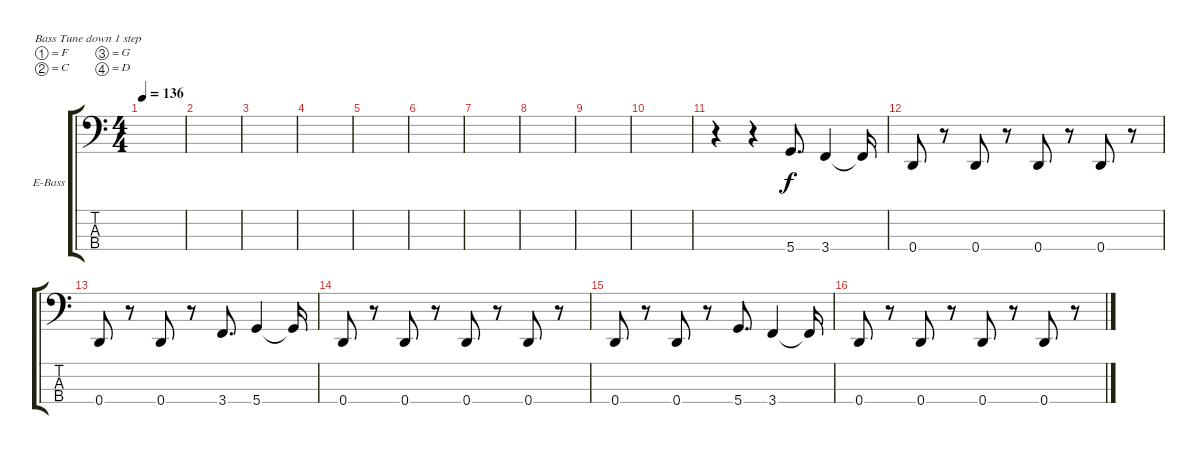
\defaultSystemsLayout 4
\bracketExtendMode groupsimilarinstruments
\firstSystemTrackNameOrientation horizontal
\otherSystemsTrackNameOrientation horizontal
\track ("Electric Bass" "E-Bass") {instrument electricbassfinger}
\staff {score tabs}
\tuning (F2 C2 G1 D1)
\ts (4 4)
\tempo 136
\clef f4
\scale
0.487395
\ks c
|
\scale
0.256303 |
\scale
0.256303 |
\scale
0.333333 |
\scale
0.333333 |
\scale
0.333333 |
\scale
0.333333 |
\scale
0.333333 |
\scale
0.333333 |
\scale
0.333333 |
\scale
0.333333 r.4 r.4 5.4.8{d} 3.4.4 3.4{t}.16 |
\scale
0.333333 0.4.8 r.8 0.4.8 r.8 0.4.8 r.8 0.4.8 r.8 |
\scale
0.333333 0.4.8 r.8 0.4.8 r.8 3.4.8{d} 5.4.4 5.4{t}.16 |
\scale
0.333333 0.4.8 r.8 0.4.8 r.8 0.4.8 r.8 0.4.8 r.8 |
\scale
0.333333 0.4.8 r.8 0.4.8 r.8 5.4.8{d} 3.4.4 3.4{t}.16 |
\scale
0.333333 0.4.8 r.8 0.4.8 r.8 0.4.8 r.8 0.4.8 r.8
